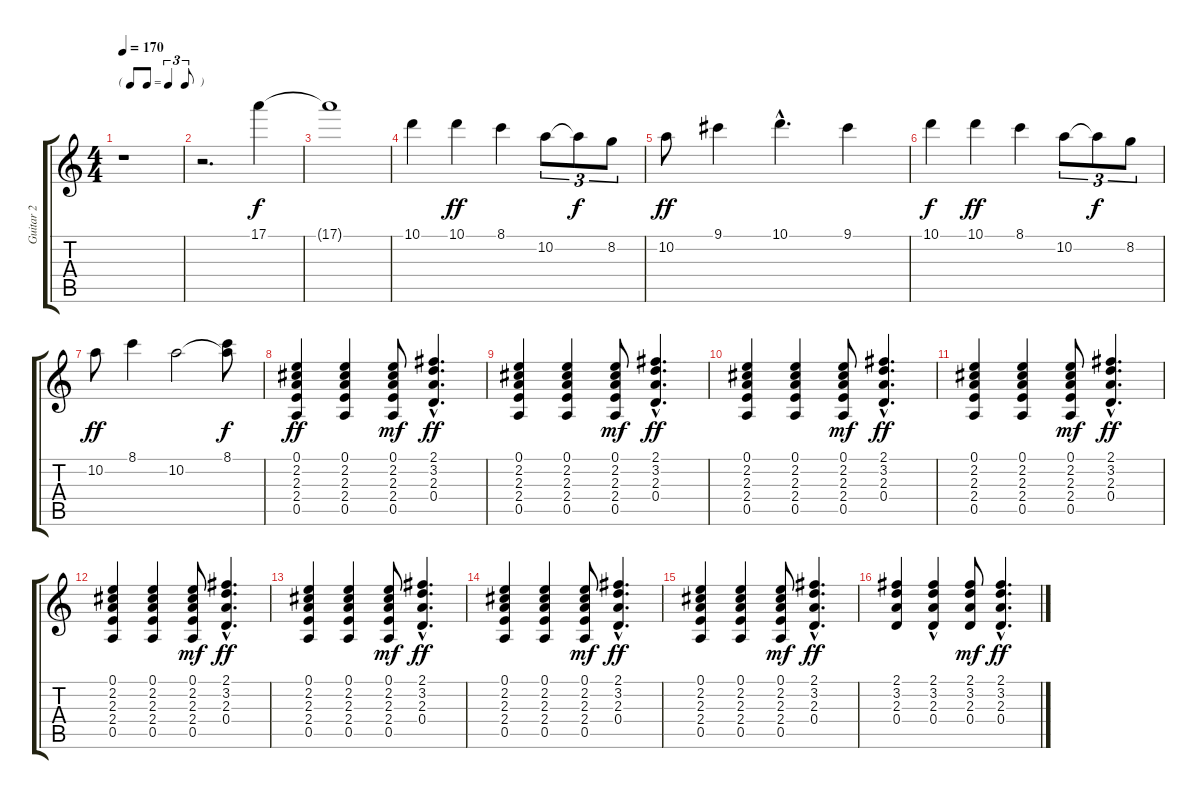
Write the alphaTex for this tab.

\track ("Guitar 2" "Guitar 2") {instrument electricguitarclean}
\staff {score tabs}
\tuning (E4 B3 G3 D3 A2 E2) {hide}
\ts (4 4)
\tf triplet8th
\tempo 170
\clef g2
\ks c
r.1{dy f instrument electricguitarclean} |
r.2{d instrument overdrivenguitar} 17.1.4 |
17.1{t}.1 |
10.1.4 10.1.4{dy ff} 8.1.4 10.2.8{tu (3 2)} 10.2{t}.8{tu (3 2) dy f} 8.2.8{tu (3 2)} |
10.2.8{dy ff} 9.1.4 10.1{hac}.4{d} 9.1.4 |
10.1.4{dy f} 10.1.4{dy ff} 8.1.4 10.2.8{tu (3 2)} 10.2{t}.8{tu (3 2) dy f} 8.2.8{tu (3 2)} |
10.2.8{dy ff} 8.1.4 10.2.2 (8.1 10.2{t}).8{dy f} |
(0.1 2.2 2.3 2.4 0.5).4{dy ff instrument electricguitarclean} (0.1 2.2 2.3 2.4 0.5).4 (0.1 2.2 2.3 2.4 0.5).8{dy mf} (2.1{hac} 3.2{hac} 2.3{hac} 0.4{hac}).4{d dy ff} |
(0.1 2.2 2.3 2.4 0.5).4 (0.1 2.2 2.3 2.4 0.5).4 (0.1 2.2 2.3 2.4 0.5).8{dy mf} (2.1{hac} 3.2{hac} 2.3{hac} 0.4{hac}).4{d dy ff} |
(0.1 2.2 2.3 2.4 0.5).4 (0.1 2.2 2.3 2.4 0.5).4 (0.1 2.2 2.3 2.4 0.5).8{dy mf} (2.1{hac} 3.2{hac} 2.3{hac} 0.4{hac}).4{d dy ff} |
(0.1 2.2 2.3 2.4 0.5).4 (0.1 2.2 2.3 2.4 0.5).4 (0.1 2.2 2.3 2.4 0.5).8{dy mf} (2.1{hac} 3.2{hac} 2.3{hac} 0.4{hac}).4{d dy ff} |
(0.1 2.2 2.3 2.4 0.5).4 (0.1 2.2 2.3 2.4 0.5).4 (0.1 2.2 2.3 2.4 0.5).8{dy mf} (2.1{hac} 3.2{hac} 2.3{hac} 0.4{hac}).4{d dy ff} |
(0.1 2.2 2.3 2.4 0.5).4 (0.1 2.2 2.3 2.4 0.5).4 (0.1 2.2 2.3 2.4 0.5).8{dy mf} (2.1{hac} 3.2{hac} 2.3{hac} 0.4{hac}).4{d dy ff} |
(0.1 2.2 2.3 2.4 0.5).4 (0.1 2.2 2.3 2.4 0.5).4 (0.1 2.2 2.3 2.4 0.5).8{dy mf} (2.1{hac} 3.2{hac} 2.3{hac} 0.4{hac}).4{d dy ff} |
(0.1 2.2 2.3 2.4 0.5).4 (0.1 2.2 2.3 2.4 0.5).4 (0.1 2.2 2.3 2.4 0.5).8{dy mf} (2.1{hac} 3.2{hac} 2.3{hac} 0.4{hac}).4{d dy ff} |
(2.1 3.2 2.3 0.4).4 (2.1{hac} 3.2{hac} 2.3{hac} 0.4).4 (2.1 3.2 2.3 0.4).8{dy mf} (2.1{hac} 3.2{hac} 2.3{hac} 0.4).4{d dy ff}
